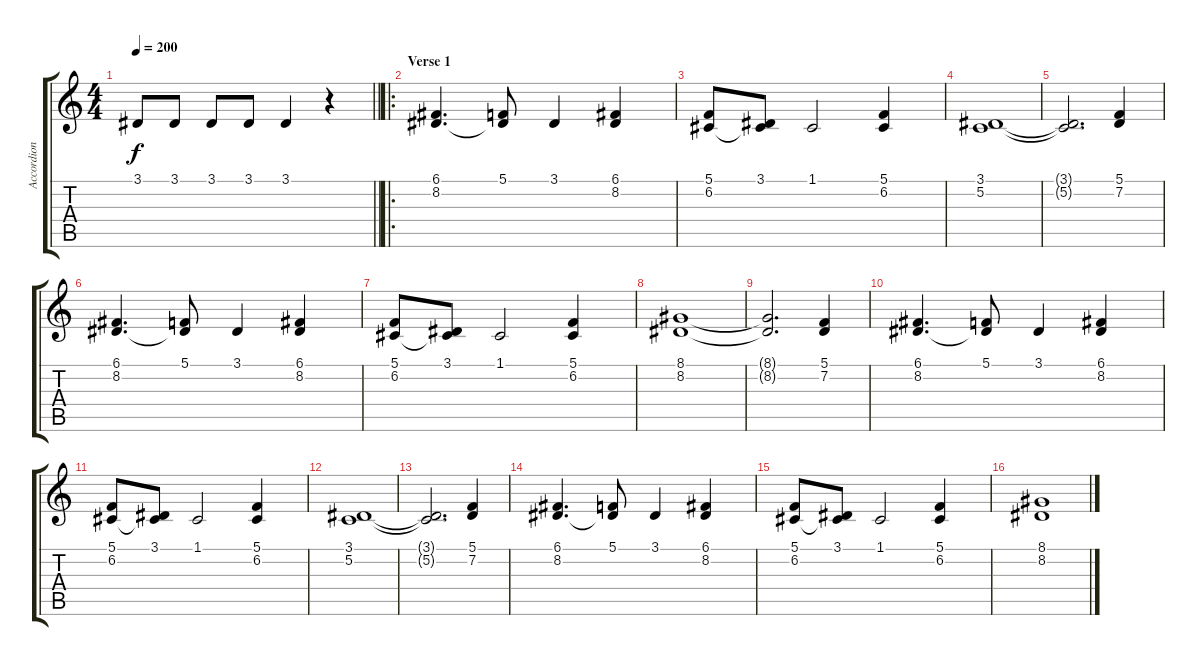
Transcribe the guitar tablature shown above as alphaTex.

\track ("Accordion" "Accordion") {instrument accordion}
\staff {score tabs}
\tuning (C4 G3 Eb3 Bb2 F2 C2) {hide}
\ts (4 4)
\tempo 200
\clef g2
\barLineRight lightlight
\ks c
3.1.8{dy f} 3.1.8 3.1.8 3.1.8 3.1.4 r.4 |
\ro
\section ("" "Verse 1")
(6.1 8.2).4{d} (5.1 8.2{t}).8 3.1.4 (6.1 8.2).4 |
(5.1 6.2).8 (3.1 6.2{t}).8 1.1.2 (5.1 6.2).4 |
(3.1 5.2).1 |
(3.1{t} 5.2{t}).2{d} (5.1 7.2).4 |
(6.1 8.2).4{d} (5.1 8.2{t}).8 3.1.4 (6.1 8.2).4 |
(5.1 6.2).8 (3.1 6.2{t}).8 1.1.2 (5.1 6.2).4 |
(8.1 8.2).1 |
(8.1{t} 8.2{t}).2{d} (5.1 7.2).4 |
(6.1 8.2).4{d} (5.1 8.2{t}).8 3.1.4 (6.1 8.2).4 |
(5.1 6.2).8 (3.1 6.2{t}).8 1.1.2 (5.1 6.2).4 |
(3.1 5.2).1 |
(3.1{t} 5.2{t}).2{d} (5.1 7.2).4 |
(6.1 8.2).4{d} (5.1 8.2{t}).8 3.1.4 (6.1 8.2).4 |
(5.1 6.2).8 (3.1 6.2{t}).8 1.1.2 (5.1 6.2).4 |
(8.1 8.2).1
